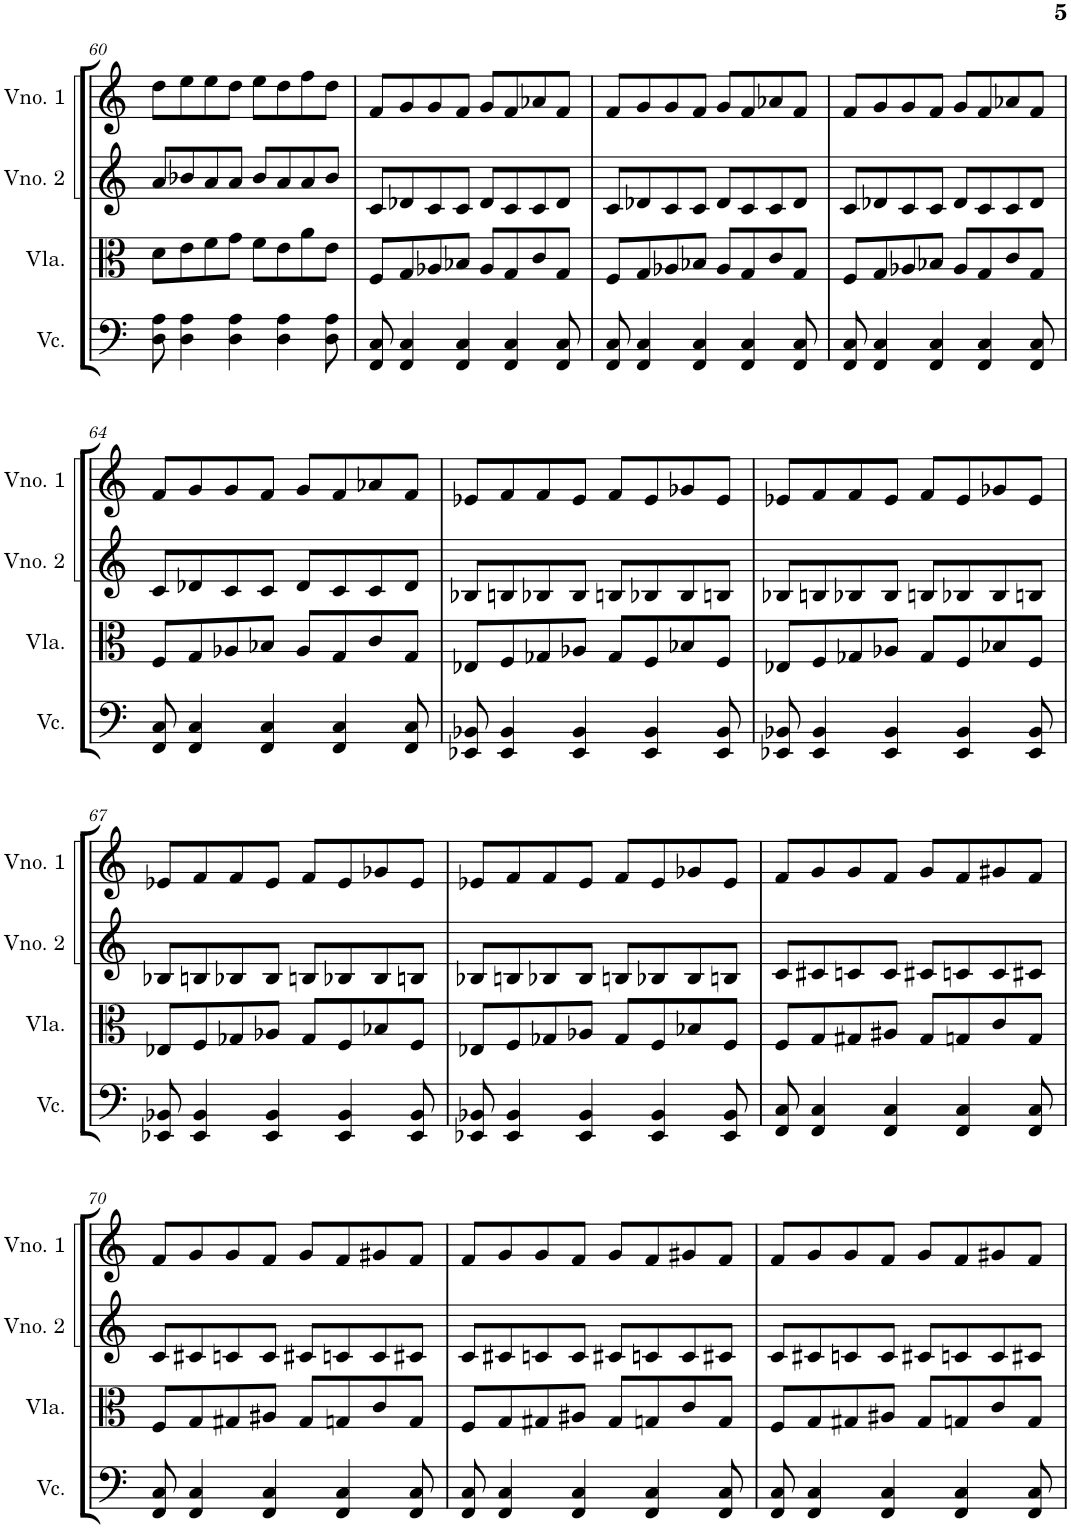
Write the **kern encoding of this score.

**kern	**kern	**kern	**kern
*part4	*part3	*part2	*part1
*staff4	*staff3	*staff2	*staff1
*I"Violoncelo	*I"Viola	*I"Violino 2	*I"Violino 1
*I'Vc.	*I'Vla.	*I'Vno. 2	*I'Vno. 1
!!LO:PB:g=z
*clefF4	*clefC3	*clefG2	*clefG2
*k[]	*k[]	*k[]	*k[]
*M4/4	*M4/4	*M4/4	*M4/4
=60	=60	=60	=60
8D\ 8A\	8d\L	8a/L	8dd\L
4D\ 4A\	8e\	8b-X/	8ee\
.	8f\	8a/	8ee\
4D\ 4A\	8g\J	8a/J	8dd\J
.	8f\L	8b-/L	8ee\L
4D\ 4A\	8e\	8a/	8dd\
.	8a\	8a/	8ff\
8D\ 8A\	8e\J	8b-/J	8dd\J
=61	=61	=61	=61
8FF/ 8C/	8F/L	8c/L	8f/L
4FF/ 4C/	8G/	8d-X/	8g/
.	8A-X/	8c/	8g/
4FF/ 4C/	8B-X/J	8c/J	8f/J
.	8A-/L	8d-/L	8g/L
4FF/ 4C/	8G/	8c/	8f/
.	8c/	8c/	8a-X/
8FF/ 8C/	8G/J	8d-/J	8f/J
=62	=62	=62	=62
8FF/ 8C/	8F/L	8c/L	8f/L
4FF/ 4C/	8G/	8d-X/	8g/
.	8A-X/	8c/	8g/
4FF/ 4C/	8B-X/J	8c/J	8f/J
.	8A-/L	8d-/L	8g/L
4FF/ 4C/	8G/	8c/	8f/
.	8c/	8c/	8a-X/
8FF/ 8C/	8G/J	8d-/J	8f/J
=63	=63	=63	=63
8FF/ 8C/	8F/L	8c/L	8f/L
4FF/ 4C/	8G/	8d-X/	8g/
.	8A-X/	8c/	8g/
4FF/ 4C/	8B-X/J	8c/J	8f/J
.	8A-/L	8d-/L	8g/L
4FF/ 4C/	8G/	8c/	8f/
.	8c/	8c/	8a-X/
8FF/ 8C/	8G/J	8d-/J	8f/J
!!LO:LB:g=z
=64	=64	=64	=64
8FF/ 8C/	8F/L	8c/L	8f/L
4FF/ 4C/	8G/	8d-X/	8g/
.	8A-X/	8c/	8g/
4FF/ 4C/	8B-X/J	8c/J	8f/J
.	8A-/L	8d-/L	8g/L
4FF/ 4C/	8G/	8c/	8f/
.	8c/	8c/	8a-X/
8FF/ 8C/	8G/J	8d-/J	8f/J
=65	=65	=65	=65
8EE-X/ 8BB-X/	8E-X/L	8B-X/L	8e-X/L
4EE-/ 4BB-/	8F/	8Bn/	8f/
.	8G-X/	8B-X/	8f/
4EE-/ 4BB-/	8A-X/J	8B-/J	8e-/J
.	8G-/L	8Bn/L	8f/L
4EE-/ 4BB-/	8F/	8B-X/	8e-/
.	8B-X/	8B-/	8g-X/
8EE-/ 8BB-/	8F/J	8Bn/J	8e-/J
=66	=66	=66	=66
8EE-X/ 8BB-X/	8E-X/L	8B-X/L	8e-X/L
4EE-/ 4BB-/	8F/	8Bn/	8f/
.	8G-X/	8B-X/	8f/
4EE-/ 4BB-/	8A-X/J	8B-/J	8e-/J
.	8G-/L	8Bn/L	8f/L
4EE-/ 4BB-/	8F/	8B-X/	8e-/
.	8B-X/	8B-/	8g-X/
8EE-/ 8BB-/	8F/J	8Bn/J	8e-/J
!!LO:LB:g=z
=67	=67	=67	=67
8EE-X/ 8BB-X/	8E-X/L	8B-X/L	8e-X/L
4EE-/ 4BB-/	8F/	8Bn/	8f/
.	8G-X/	8B-X/	8f/
4EE-/ 4BB-/	8A-X/J	8B-/J	8e-/J
.	8G-/L	8Bn/L	8f/L
4EE-/ 4BB-/	8F/	8B-X/	8e-/
.	8B-X/	8B-/	8g-X/
8EE-/ 8BB-/	8F/J	8Bn/J	8e-/J
=68	=68	=68	=68
8EE-X/ 8BB-X/	8E-X/L	8B-X/L	8e-X/L
4EE-/ 4BB-/	8F/	8Bn/	8f/
.	8G-X/	8B-X/	8f/
4EE-/ 4BB-/	8A-X/J	8B-/J	8e-/J
.	8G-/L	8Bn/L	8f/L
4EE-/ 4BB-/	8F/	8B-X/	8e-/
.	8B-X/	8B-/	8g-X/
8EE-/ 8BB-/	8F/J	8Bn/J	8e-/J
=69	=69	=69	=69
8FF/ 8C/	8F/L	8c/L	8f/L
4FF/ 4C/	8G/	8c#X/	8g/
.	8G#X/	8cn/	8g/
4FF/ 4C/	8A#X/J	8c/J	8f/J
.	8G#/L	8c#X/L	8g/L
4FF/ 4C/	8Gn/	8cn/	8f/
.	8c/	8c/	8g#X/
8FF/ 8C/	8G/J	8c#X/J	8f/J
!!LO:LB:g=z
=70	=70	=70	=70
8FF/ 8C/	8F/L	8c/L	8f/L
4FF/ 4C/	8G/	8c#X/	8g/
.	8G#X/	8cn/	8g/
4FF/ 4C/	8A#X/J	8c/J	8f/J
.	8G#/L	8c#X/L	8g/L
4FF/ 4C/	8Gn/	8cn/	8f/
.	8c/	8c/	8g#X/
8FF/ 8C/	8G/J	8c#X/J	8f/J
=71	=71	=71	=71
8FF/ 8C/	8F/L	8c/L	8f/L
4FF/ 4C/	8G/	8c#X/	8g/
.	8G#X/	8cn/	8g/
4FF/ 4C/	8A#X/J	8c/J	8f/J
.	8G#/L	8c#X/L	8g/L
4FF/ 4C/	8Gn/	8cn/	8f/
.	8c/	8c/	8g#X/
8FF/ 8C/	8G/J	8c#X/J	8f/J
=72	=72	=72	=72
8FF/ 8C/	8F/L	8c/L	8f/L
4FF/ 4C/	8G/	8c#X/	8g/
.	8G#X/	8cn/	8g/
4FF/ 4C/	8A#X/J	8c/J	8f/J
.	8G#/L	8c#X/L	8g/L
4FF/ 4C/	8Gn/	8cn/	8f/
.	8c/	8c/	8g#X/
8FF/ 8C/	8G/J	8c#X/J	8f/J
=	=	=	=
*-	*-	*-	*-
